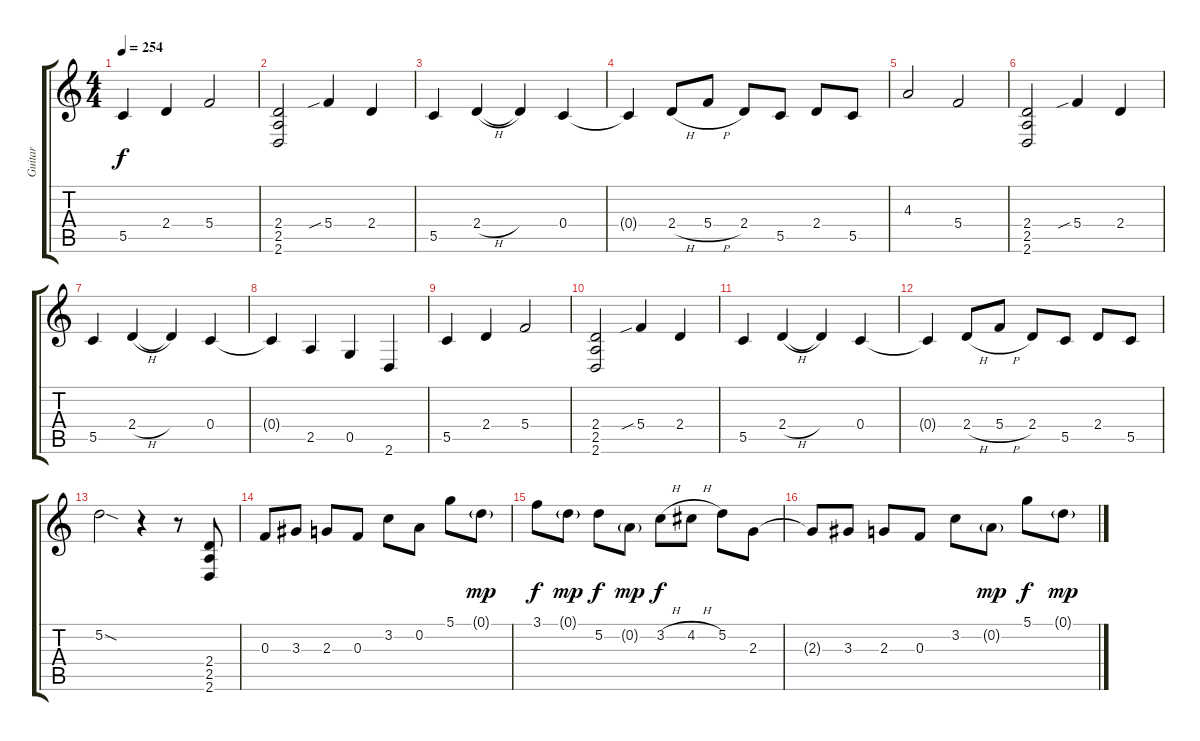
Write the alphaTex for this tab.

\track ("Guitar" "Guitar") {instrument distortionguitar}
\staff {score tabs}
\tuning (D4 A3 F3 C3 G2 C2) {hide}
\ts (4 4)
\tempo 254
\clef g2
\ks c
5.5.4{dy f} 2.4.4 5.4.2 |
(2.4 2.5 2.6).2 5.4{sib}.4 2.4.4 |
5.5.4 2.4{h}.4 2.4{t}.4 0.4.4 |
0.4{t}.4 2.4{h}.8 5.4{h}.8 2.4.8 5.5.8 2.4.8 5.5.8 |
4.3.2 5.4.2 |
(2.4 2.5 2.6).2 5.4{sib}.4 2.4.4 |
5.5.4 2.4{h}.4 2.4{t}.4 0.4.4 |
0.4{t}.4 2.5.4 0.5.4 2.6.4 |
5.5.4 2.4.4 5.4.2 |
(2.4 2.5 2.6).2 5.4{sib}.4 2.4.4 |
5.5.4 2.4{h}.4 2.4{t}.4 0.4.4 |
0.4{t}.4 2.4{h}.8 5.4{h}.8 2.4.8 5.5.8 2.4.8 5.5.8 |
5.2{sod}.2 r.4 r.8 (2.4 2.5 2.6).8 |
0.3.8 3.3.8 2.3.8 0.3.8 3.2.8 0.2.8 5.1.8 0.1{g}.8{dy mp} |
3.1.8{dy f} 0.1{g}.8{dy mp} 5.2.8{dy f} 0.2{g}.8{dy mp} 3.2{h}.8{dy f} 4.2{h}.8 5.2.8 2.3.8 |
2.3{t}.8 3.3.8 2.3.8 0.3.8 3.2.8 0.2{g}.8{dy mp} 5.1.8{dy f} 0.1{g}.8{dy mp}
